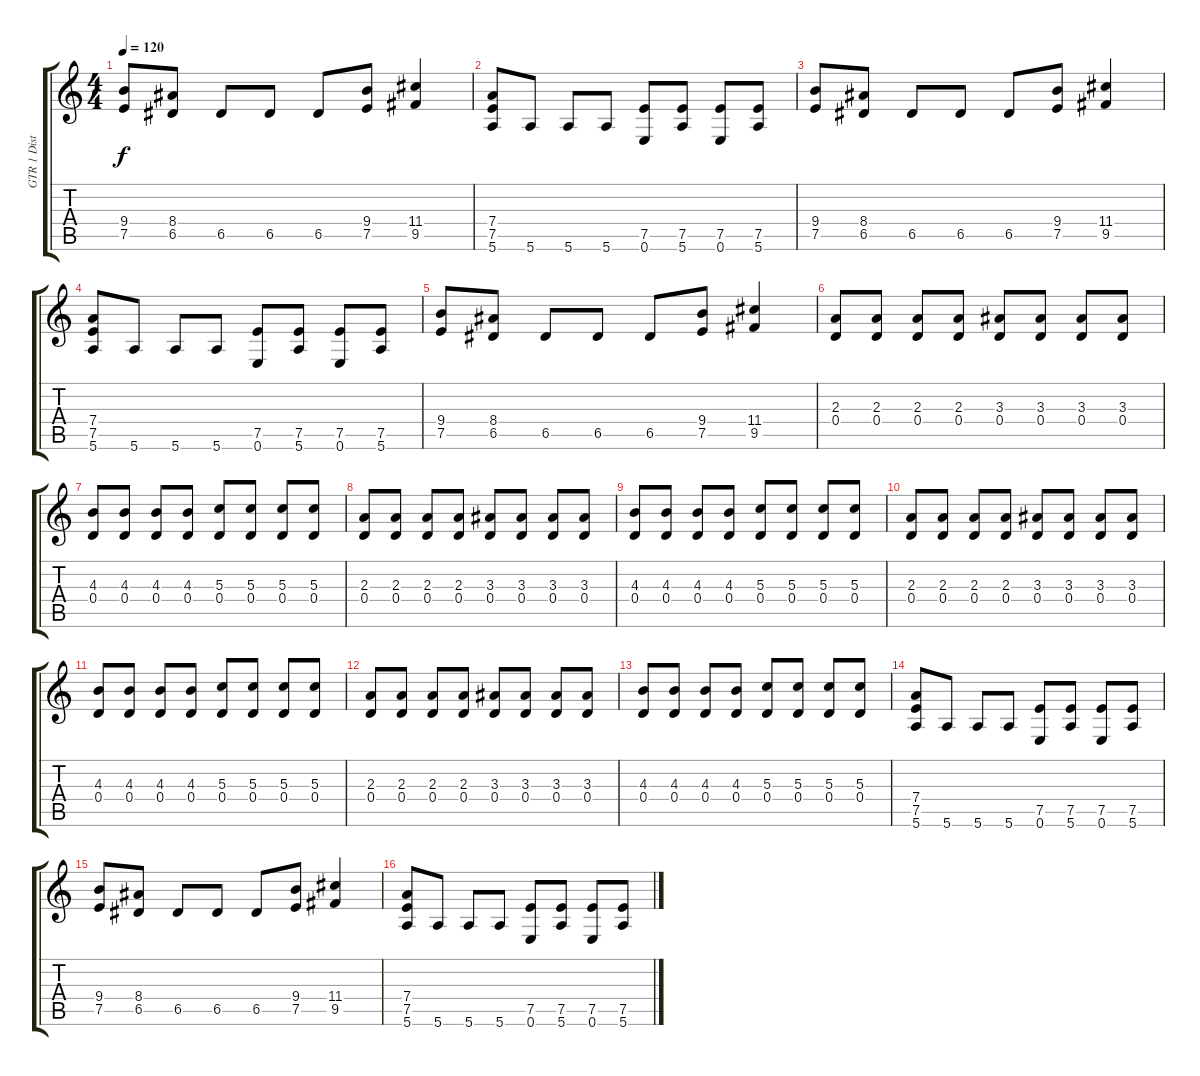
\track ("GTR 1 Dist." "GTR 1 Dist") {instrument distortionguitar}
\staff {score tabs}
\tuning (E4 B3 G3 D3 A2 E2) {hide}
\ts (4 4)
\tempo 120
\clef g2
\ks c
(9.4 7.5).8{dy f} (8.4 6.5).8 6.5.8 6.5.8 6.5.8 (9.4 7.5).8 (11.4 9.5).4 |
(7.4 7.5 5.6).8 5.6.8 5.6.8 5.6.8 (7.5 0.6).8 (7.5 5.6).8 (7.5 0.6).8 (7.5 5.6).8 |
(9.4 7.5).8 (8.4 6.5).8 6.5.8 6.5.8 6.5.8 (9.4 7.5).8 (11.4 9.5).4 |
(7.4 7.5 5.6).8 5.6.8 5.6.8 5.6.8 (7.5 0.6).8 (7.5 5.6).8 (7.5 0.6).8 (7.5 5.6).8 |
(9.4 7.5).8 (8.4 6.5).8 6.5.8 6.5.8 6.5.8 (9.4 7.5).8 (11.4 9.5).4 |
(2.3 0.4).8 (2.3 0.4).8 (2.3 0.4).8 (2.3 0.4).8 (3.3 0.4).8 (3.3 0.4).8 (3.3 0.4).8 (3.3 0.4).8 |
(4.3 0.4).8 (4.3 0.4).8 (4.3 0.4).8 (4.3 0.4).8 (5.3 0.4).8 (5.3 0.4).8 (5.3 0.4).8 (5.3 0.4).8 |
(2.3 0.4).8 (2.3 0.4).8 (2.3 0.4).8 (2.3 0.4).8 (3.3 0.4).8 (3.3 0.4).8 (3.3 0.4).8 (3.3 0.4).8 |
(4.3 0.4).8 (4.3 0.4).8 (4.3 0.4).8 (4.3 0.4).8 (5.3 0.4).8 (5.3 0.4).8 (5.3 0.4).8 (5.3 0.4).8 |
(2.3 0.4).8 (2.3 0.4).8 (2.3 0.4).8 (2.3 0.4).8 (3.3 0.4).8 (3.3 0.4).8 (3.3 0.4).8 (3.3 0.4).8 |
(4.3 0.4).8 (4.3 0.4).8 (4.3 0.4).8 (4.3 0.4).8 (5.3 0.4).8 (5.3 0.4).8 (5.3 0.4).8 (5.3 0.4).8 |
(2.3 0.4).8 (2.3 0.4).8 (2.3 0.4).8 (2.3 0.4).8 (3.3 0.4).8 (3.3 0.4).8 (3.3 0.4).8 (3.3 0.4).8 |
(4.3 0.4).8 (4.3 0.4).8 (4.3 0.4).8 (4.3 0.4).8 (5.3 0.4).8 (5.3 0.4).8 (5.3 0.4).8 (5.3 0.4).8 |
(7.4 7.5 5.6).8 5.6.8 5.6.8 5.6.8 (7.5 0.6).8 (7.5 5.6).8 (7.5 0.6).8 (7.5 5.6).8 |
(9.4 7.5).8 (8.4 6.5).8 6.5.8 6.5.8 6.5.8 (9.4 7.5).8 (11.4 9.5).4 |
(7.4 7.5 5.6).8 5.6.8 5.6.8 5.6.8 (7.5 0.6).8 (7.5 5.6).8 (7.5 0.6).8 (7.5 5.6).8
